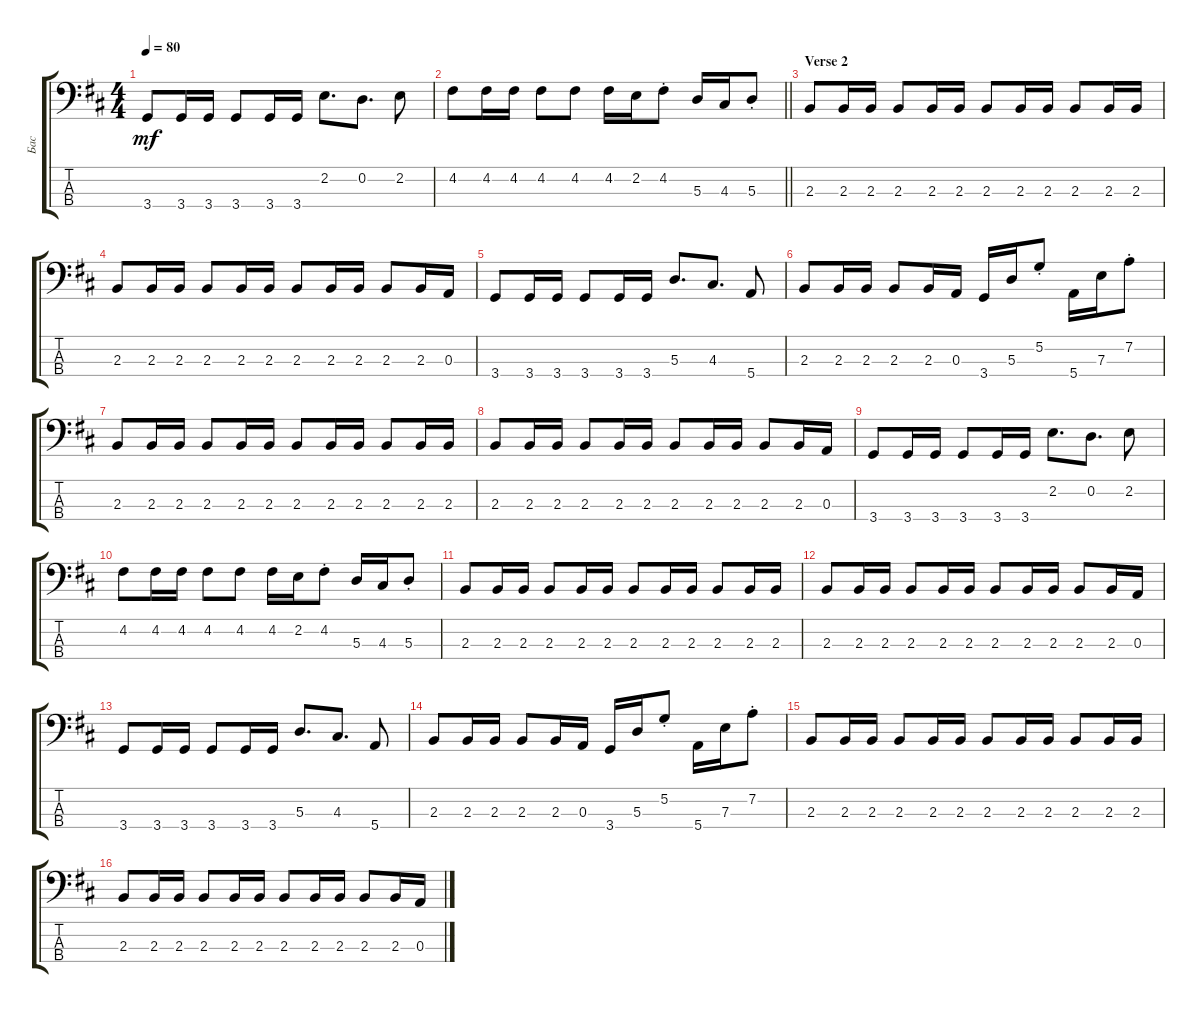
\track ("Бас" "Бас") {instrument electricbassfinger}
\staff {score tabs}
\tuning (G2 D2 A1 E1) {hide}
\ts (4 4)
\tempo 80
\clef f4
\ks bminor
3.4.8{dy mf} 3.4.16 3.4.16 3.4.8 3.4.16 3.4.16 2.2.8{d} 0.2.8{d} 2.2.8 |
\barLineRight lightlight
4.2.8 4.2.16 4.2.16 4.2.8 4.2.8 4.2.16 2.2.16 4.2{st}.8 5.3.16 4.3.16 5.3{st}.8 |
\section ("" "Verse 2")
2.3.8 2.3.16 2.3.16 2.3.8 2.3.16 2.3.16 2.3.8 2.3.16 2.3.16 2.3.8 2.3.16 2.3.16 |
2.3.8 2.3.16 2.3.16 2.3.8 2.3.16 2.3.16 2.3.8 2.3.16 2.3.16 2.3.8 2.3.16 0.3.16 |
3.4.8 3.4.16 3.4.16 3.4.8 3.4.16 3.4.16 5.3.8{d} 4.3.8{d} 5.4.8 |
2.3.8 2.3.16 2.3.16 2.3.8 2.3.16 0.3.16 3.4.16 5.3.16 5.2{st}.8 5.4.16 7.3.16 7.2{st}.8 |
2.3.8 2.3.16 2.3.16 2.3.8 2.3.16 2.3.16 2.3.8 2.3.16 2.3.16 2.3.8 2.3.16 2.3.16 |
2.3.8 2.3.16 2.3.16 2.3.8 2.3.16 2.3.16 2.3.8 2.3.16 2.3.16 2.3.8 2.3.16 0.3.16 |
3.4.8 3.4.16 3.4.16 3.4.8 3.4.16 3.4.16 2.2.8{d} 0.2.8{d} 2.2.8 |
4.2.8 4.2.16 4.2.16 4.2.8 4.2.8 4.2.16 2.2.16 4.2{st}.8 5.3.16 4.3.16 5.3{st}.8 |
2.3.8 2.3.16 2.3.16 2.3.8 2.3.16 2.3.16 2.3.8 2.3.16 2.3.16 2.3.8 2.3.16 2.3.16 |
2.3.8 2.3.16 2.3.16 2.3.8 2.3.16 2.3.16 2.3.8 2.3.16 2.3.16 2.3.8 2.3.16 0.3.16 |
3.4.8 3.4.16 3.4.16 3.4.8 3.4.16 3.4.16 5.3.8{d} 4.3.8{d} 5.4.8 |
2.3.8 2.3.16 2.3.16 2.3.8 2.3.16 0.3.16 3.4.16 5.3.16 5.2{st}.8 5.4.16 7.3.16 7.2{st}.8 |
2.3.8 2.3.16 2.3.16 2.3.8 2.3.16 2.3.16 2.3.8 2.3.16 2.3.16 2.3.8 2.3.16 2.3.16 |
2.3.8 2.3.16 2.3.16 2.3.8 2.3.16 2.3.16 2.3.8 2.3.16 2.3.16 2.3.8 2.3.16 0.3.16
